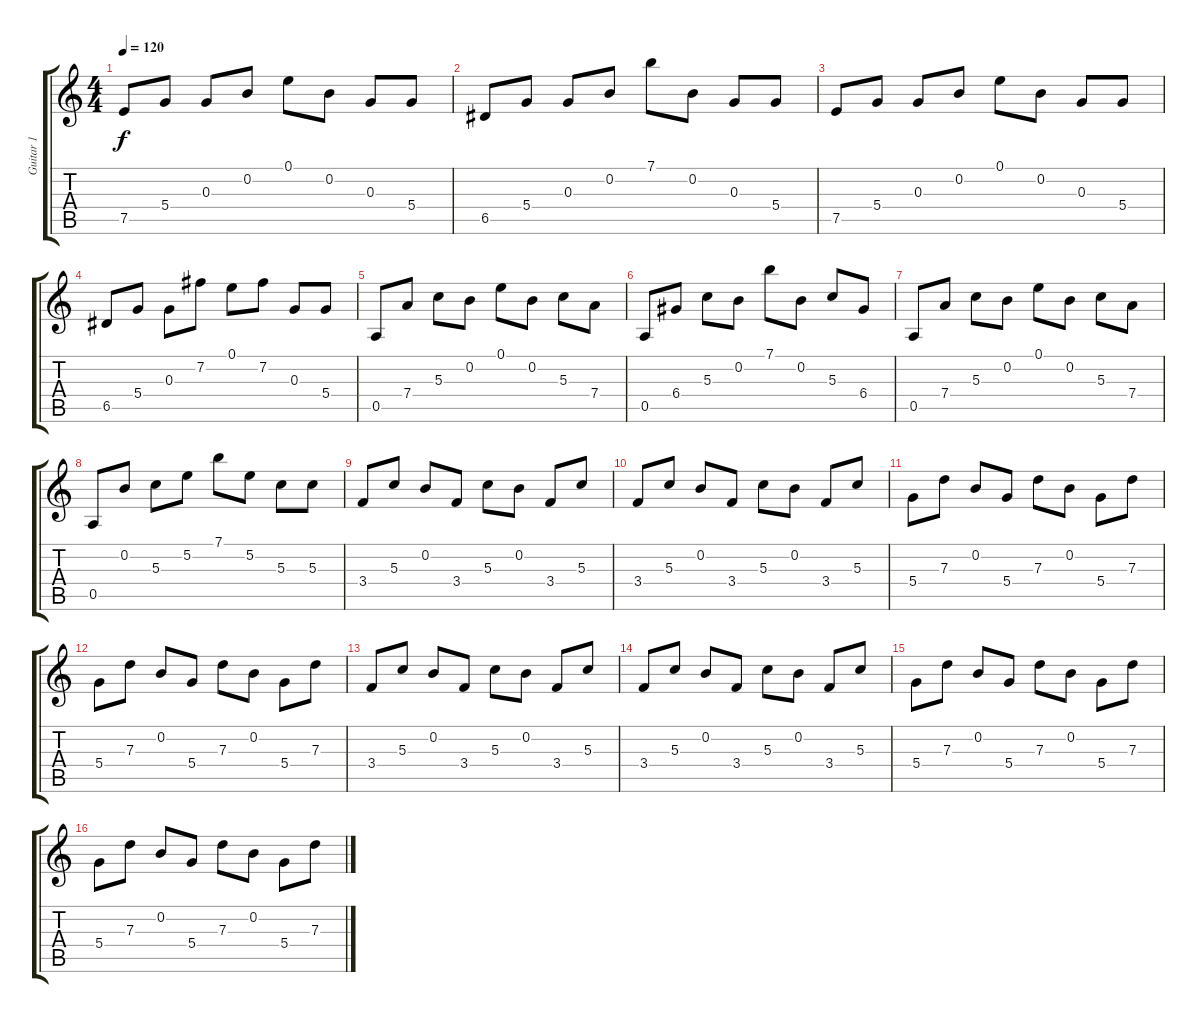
\track ("Guitar 1 " "Guitar 1 ") {instrument electricguitarclean}
\staff {score tabs}
\tuning (E4 B3 G3 D3 A2 E2) {hide}
\ts (4 4)
\tempo 120
\clef g2
\ks c
7.5.8{dy f instrument electricguitarclean} 5.4.8 0.3.8 0.2.8 0.1.8 0.2.8 0.3.8 5.4.8 |
6.5.8 5.4.8 0.3.8 0.2.8 7.1.8 0.2.8 0.3.8 5.4.8 |
7.5.8 5.4.8 0.3.8 0.2.8 0.1.8 0.2.8 0.3.8 5.4.8 |
6.5.8 5.4.8 0.3.8 7.2.8 0.1.8 7.2.8 0.3.8 5.4.8 |
0.5.8 7.4.8 5.3.8 0.2.8 0.1.8 0.2.8 5.3.8 7.4.8 |
0.5.8 6.4.8 5.3.8 0.2.8 7.1.8 0.2.8 5.3.8 6.4.8 |
0.5.8 7.4.8 5.3.8 0.2.8 0.1.8 0.2.8 5.3.8 7.4.8 |
0.5.8 0.2.8 5.3.8 5.2.8 7.1.8 5.2.8 5.3.8 5.3.8 |
3.4.8 5.3.8 0.2.8 3.4.8 5.3.8 0.2.8 3.4.8 5.3.8 |
3.4.8 5.3.8 0.2.8 3.4.8 5.3.8 0.2.8 3.4.8 5.3.8 |
5.4.8 7.3.8 0.2.8 5.4.8 7.3.8 0.2.8 5.4.8 7.3.8 |
5.4.8 7.3.8 0.2.8 5.4.8 7.3.8 0.2.8 5.4.8 7.3.8 |
3.4.8 5.3.8 0.2.8 3.4.8 5.3.8 0.2.8 3.4.8 5.3.8 |
3.4.8 5.3.8 0.2.8 3.4.8 5.3.8 0.2.8 3.4.8 5.3.8 |
5.4.8 7.3.8 0.2.8 5.4.8 7.3.8 0.2.8 5.4.8 7.3.8 |
5.4.8 7.3.8 0.2.8 5.4.8 7.3.8 0.2.8 5.4.8 7.3.8
